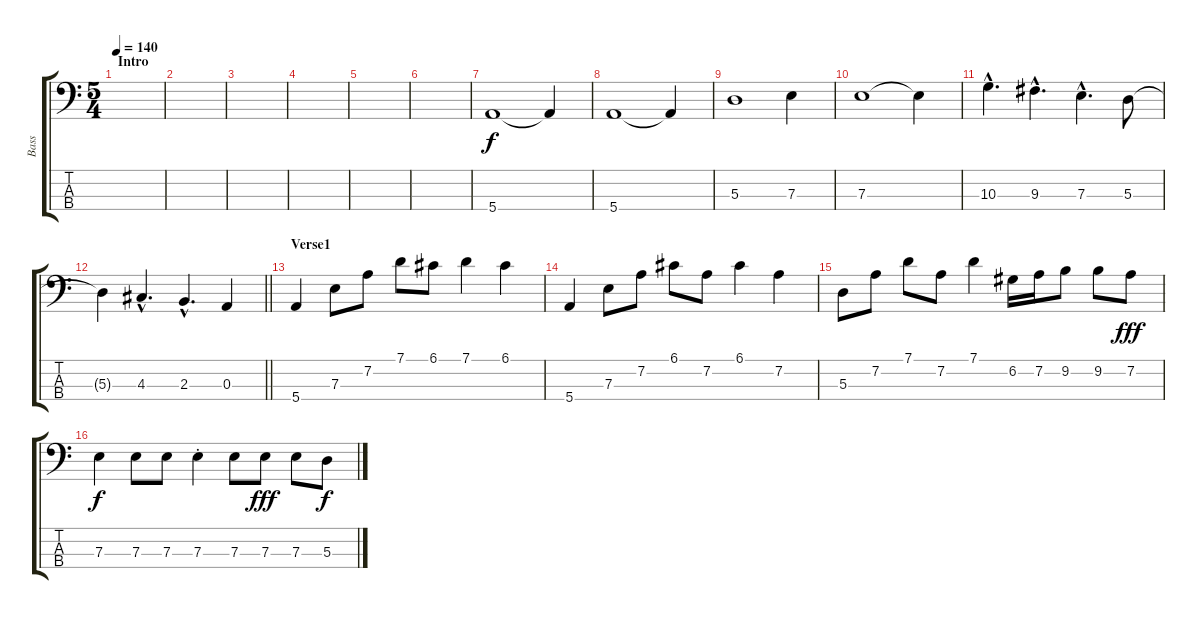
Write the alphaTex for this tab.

\track ("Bass" "Bass") {instrument electricbassfinger}
\staff {score tabs}
\tuning (G2 D2 A1 E1) {hide}
\ts (5 4)
\section ("" "Intro")
\tempo 140
\clef f4
\ks c
|
|
|
|
|
|
5.4.1 5.4{t}.4 |
5.4.1 5.4{t}.4 |
5.3.1 7.3.4 |
7.3.1 7.3{t}.4 |
10.3{hac}.4{d} 9.3{hac}.4{d} 7.3{hac}.4{d} 5.3.8 |
\barLineRight lightlight
5.3{t}.4 4.3{hac}.4{d} 2.3{hac}.4{d} 0.3.4 |
\section ("" "Verse1")
5.4.4 7.3.8 7.2.8 7.1.8 6.1.8 7.1.4 6.1.4 |
5.4.4 7.3.8 7.2.8 6.1.8 7.2.8 6.1.4 7.2.4 |
5.3.8 7.2.8 7.1.8 7.2.8 7.1.4 6.2.16 7.2.16 9.2.8 9.2.8 7.2.8{dy fff} |
7.3.4{dy f} 7.3.8 7.3.8 7.3{st}.4 7.3.8 7.3.8{dy fff} 7.3.8 5.3.8{dy f}
